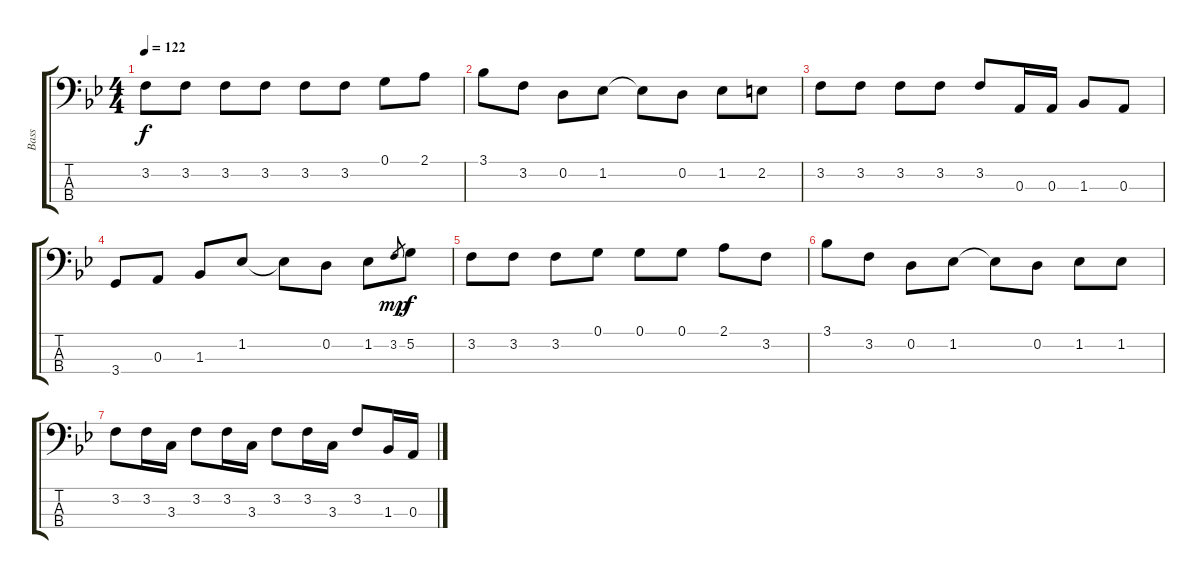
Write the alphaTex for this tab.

\track ("Bass" "Bass") {instrument electricbasspick}
\staff {score tabs}
\tuning (G2 D2 A1 E1) {hide}
\ts (4 4)
\tempo 122
\clef f4
\ks gminor
3.2.8{dy f} 3.2.8 3.2.8 3.2.8 3.2.8 3.2.8 0.1.8 2.1.8 |
3.1.8 3.2.8 0.2.8 1.2.8 1.2{t}.8 0.2.8 1.2.8 2.2.8 |
3.2.8 3.2.8 3.2.8 3.2.8 3.2.8 0.3.16 0.3.16 1.3.8 0.3.8 |
3.4.8{volume 0} 0.3.8 1.3.8 1.2.8 1.2{t}.8 0.2.8 1.2.8 3.2.8{gr dy mp} 5.2.8{dy f} |
3.2.8 3.2.8 3.2.8 0.1.8 0.1.8 0.1.8 2.1.8 3.2.8 |
3.1.8 3.2.8 0.2.8 1.2.8 1.2{t}.8 0.2.8 1.2.8 1.2.8 |
3.2.8 3.2.16 3.3.16 3.2.8 3.2.16 3.3.16 3.2.8 3.2.16 3.3.16 3.2.8 1.3.16 0.3.16
